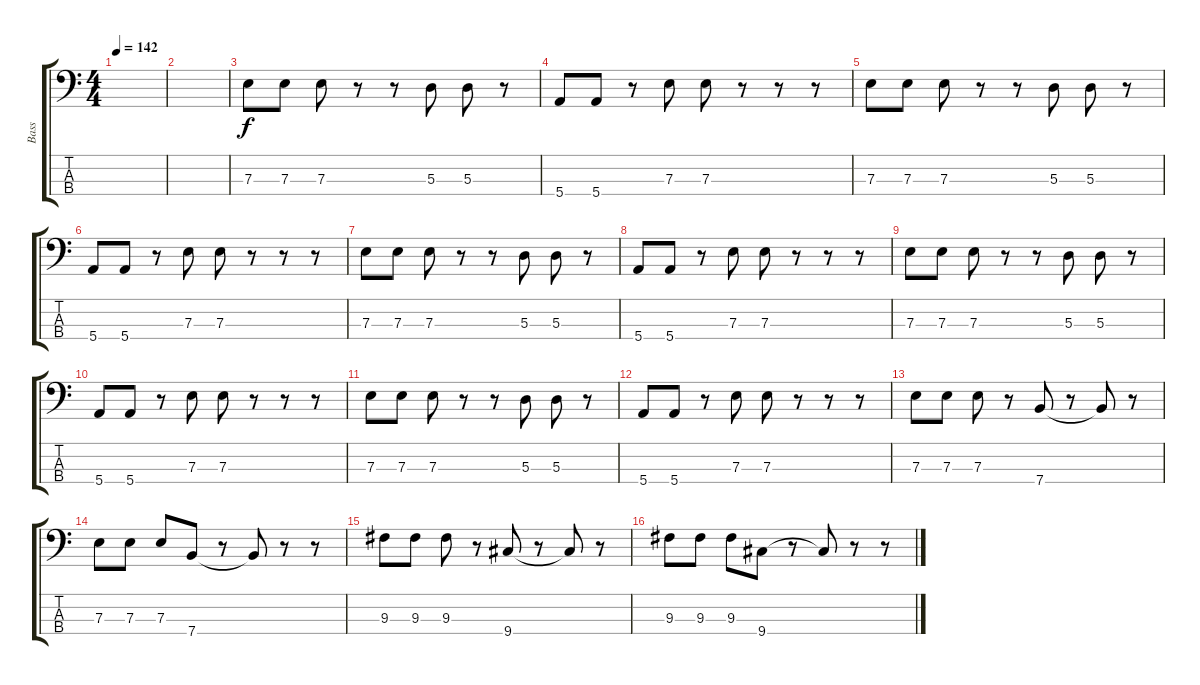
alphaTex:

\track ("Bass" "Bass") {instrument electricbasspick}
\staff {score tabs}
\tuning (G2 D2 A1 E1) {hide}
\ts (4 4)
\tempo 142
\clef f4
\ks c
|
|
7.3.8 7.3.8 7.3.8 r.8 r.8 5.3.8 5.3.8 r.8 |
5.4.8 5.4.8 r.8 7.3.8 7.3.8 r.8 r.8 r.8 |
7.3.8 7.3.8 7.3.8 r.8 r.8 5.3.8 5.3.8 r.8 |
5.4.8 5.4.8 r.8 7.3.8 7.3.8 r.8 r.8 r.8 |
7.3.8 7.3.8 7.3.8 r.8 r.8 5.3.8 5.3.8 r.8 |
5.4.8 5.4.8 r.8 7.3.8 7.3.8 r.8 r.8 r.8 |
7.3.8 7.3.8 7.3.8 r.8 r.8 5.3.8 5.3.8 r.8 |
5.4.8 5.4.8 r.8 7.3.8 7.3.8 r.8 r.8 r.8 |
7.3.8 7.3.8 7.3.8 r.8 r.8 5.3.8 5.3.8 r.8 |
5.4.8 5.4.8 r.8 7.3.8 7.3.8 r.8 r.8 r.8 |
7.3.8 7.3.8 7.3.8 r.8 7.4.8 r.8 7.4{t}.8 r.8 |
7.3.8 7.3.8 7.3.8 7.4.8 r.8 7.4{t}.8 r.8 r.8 |
9.3.8 9.3.8 9.3.8 r.8 9.4.8 r.8 9.4{t}.8 r.8 |
9.3.8 9.3.8 9.3.8 9.4.8 r.8 9.4{t}.8 r.8 r.8
